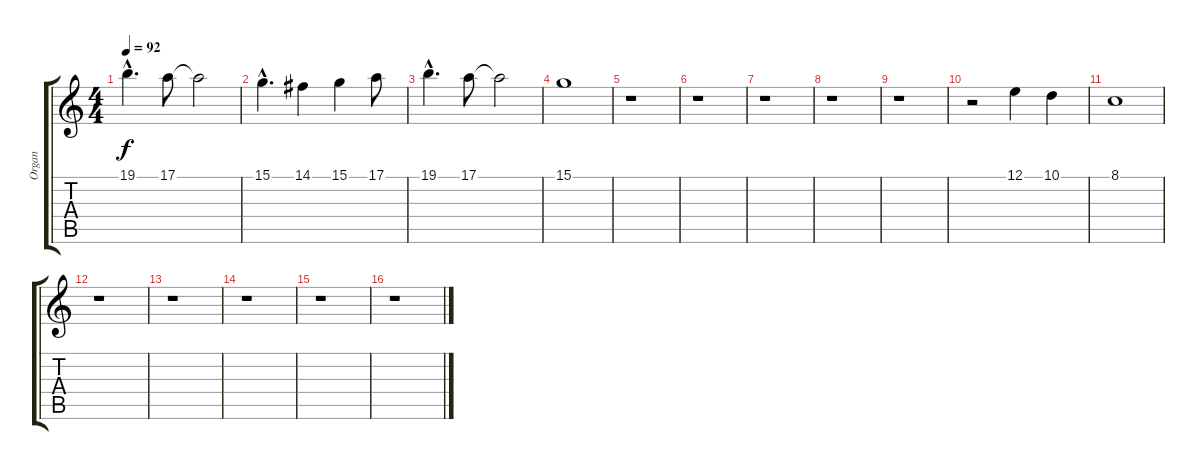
\track ("Organ" "Organ") {instrument drawbarorgan}
\staff {score tabs}
\tuning (E4 B3 G3 D3 A2 E2) {hide}
\ts (4 4)
\tempo 92
\clef g2
\ks c
19.1{hac}.4{d dy f volume 9 instrument pad1newage} 17.1.8 17.1{t}.2 |
15.1{hac}.4{d volume 9 instrument pad1newage} 14.1.4 15.1.4 17.1.8 |
19.1{hac}.4{d instrument pad1newage} 17.1.8 17.1{t}.2 |
15.1.1{volume 9 instrument pad1newage} |
r.1 |
r.1 |
r.1 |
r.1 |
r.1 |
r.2 12.1.4{volume 9 instrument pad1newage} 10.1.4 |
8.1.1{volume 9 instrument pad1newage} |
r.1 |
r.1 |
r.1 |
r.1 |
r.1
